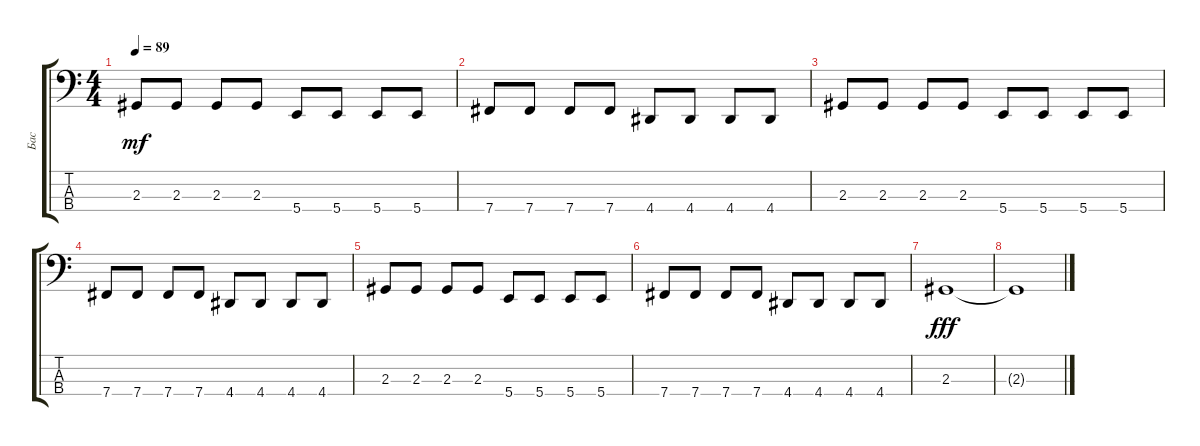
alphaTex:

\track ("Бас" "Бас") {instrument electricbasspick}
\staff {score tabs}
\tuning (E2 B1 Gb1 B0) {hide}
\ts (4 4)
\tempo 89
\clef f4
\ks c
2.3.8{dy mf} 2.3.8 2.3.8 2.3.8 5.4.8 5.4.8 5.4.8 5.4.8 |
7.4.8 7.4.8 7.4.8 7.4.8 4.4.8 4.4.8 4.4.8 4.4.8 |
2.3.8 2.3.8 2.3.8 2.3.8 5.4.8 5.4.8 5.4.8 5.4.8 |
7.4.8 7.4.8 7.4.8 7.4.8 4.4.8 4.4.8 4.4.8 4.4.8 |
2.3.8 2.3.8 2.3.8 2.3.8 5.4.8 5.4.8 5.4.8 5.4.8 |
7.4.8 7.4.8 7.4.8 7.4.8 4.4.8 4.4.8 4.4.8 4.4.8 |
2.3.1{dy fff} |
2.3{t}.1
